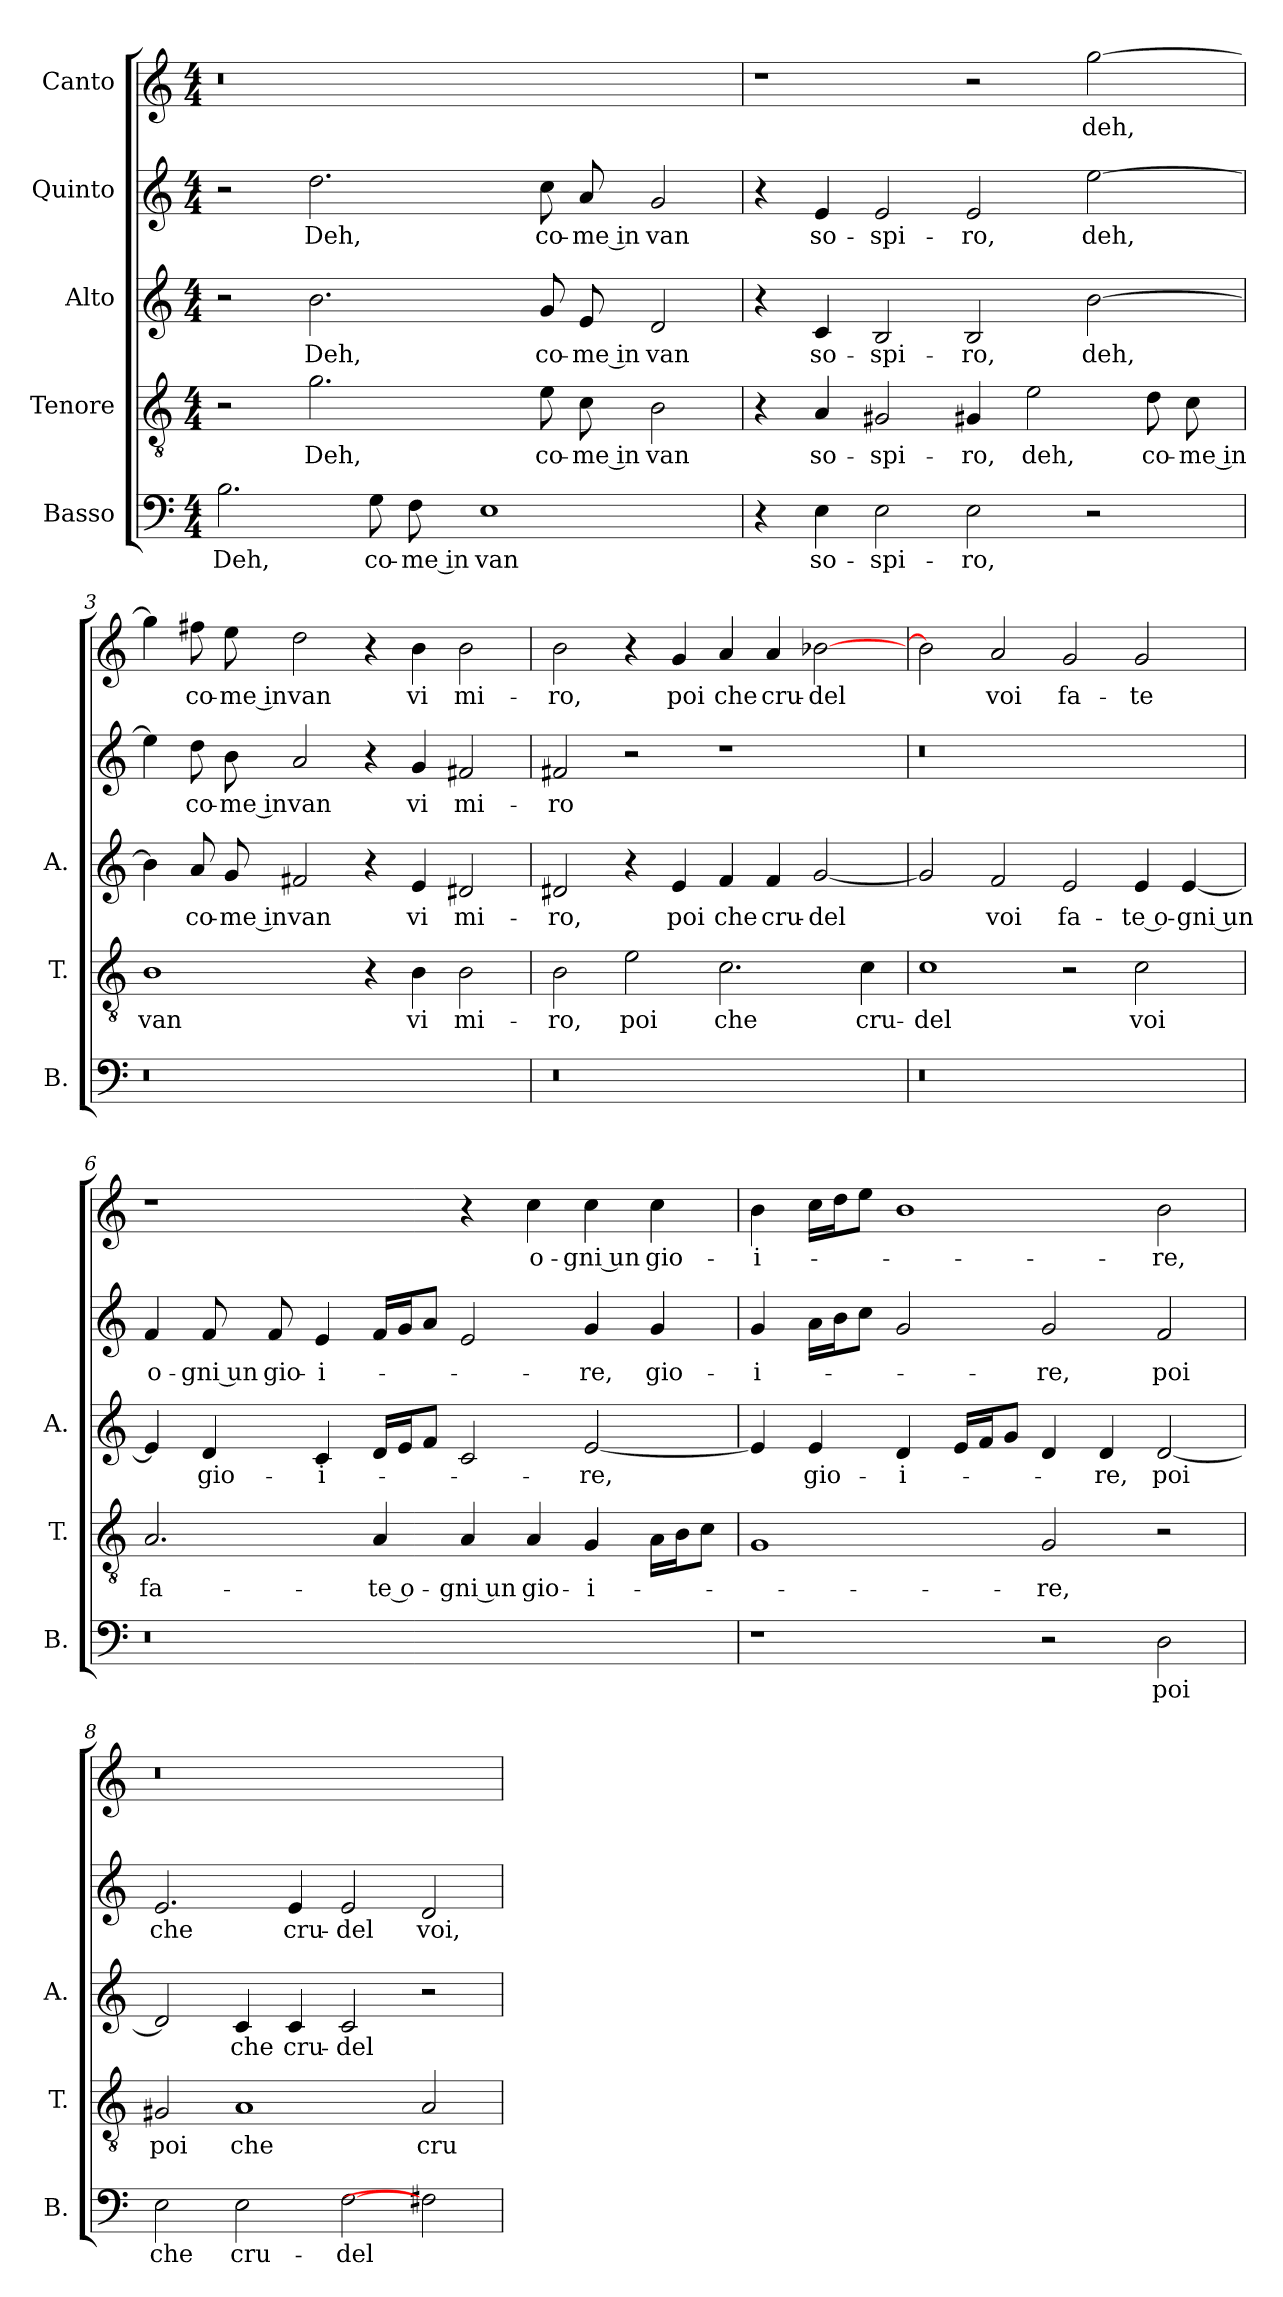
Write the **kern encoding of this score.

**kern	**text	**kern	**text	**kern	**text	**kern	**text	**kern	**text
*part5	*part5	*part4	*part4	*part3	*part3	*part2	*part2	*part1	*part1
*staff5	*staff5	*staff4	*staff4	*staff3	*staff3	*staff2	*staff2	*staff1	*staff1
*I"Basso	*	*I"Tenore	*	*I"Alto	*	*I"Quinto	*	*I"Canto	*
*I'B.	*	*I'T.	*	*I'A.	*	*	*	*	*
*clefF4	*	*clefGv2	*	*clefG2	*	*clefG2	*	*clefG2	*
*k[]	*	*k[]	*	*k[]	*	*k[]	*	*k[]	*
*C:	*	*C:	*	*C:	*	*C:	*	*C:	*
*M4/4	*	*M4/4	*	*M4/4	*	*M4/4	*	*M4/4	*
=1	=1	=1	=1	=1	=1	=1	=1	=1	=1
!	!	!	!	!	!	!	!	!LO:N:vis=0	!
2.B\	Deh,	2r	.	2r	.	2r	.	1r	.
.	.	2.g\	Deh,	2.b\	Deh,	2.dd\	Deh,	.	.
8G\	co-	.	.	.	.	.	.	.	.
8F\	-me in	.	.	.	.	.	.	.	.
1E\	van	.	.	.	.	.	.	1ryy	.
.	.	8e\	co-	8g/	co-	8cc\	co-	.	.
.	.	8c\	-me in	8e/	-me in	8a/	-me in	.	.
.	.	2B\	van	2d/	van	2g/	van	.	.
=2	=2	=2	=2	=2	=2	=2	=2	=2	=2
4r	.	4r	.	4r	.	4r	.	1r	.
4E\	so-	4A/	so-	4c/	so-	4e/	so-	.	.
2E\	-spi-	2G#X/	-spi-	2B/	-spi-	2e/	-spi-	.	.
2E\	-ro,	4G#X/	-ro,	2B/	-ro,	2e/	-ro,	2r	.
.	.	2e\	deh,	.	.	.	.	.	.
2r	.	.	.	[2b\	deh,	[2ee\	deh,	[2gg\	deh,
.	.	8d\	co-	.	.	.	.	.	.
.	.	8c\	-me in	.	.	.	.	.	.
=3	=3	=3	=3	=3	=3	=3	=3	=3	=3
!LO:N:vis=0	!	!	!	!	!	!	!	!	!
1r	.	1B\	van	4b\]	.	4ee\]	.	4gg\]	.
.	.	.	.	8a/	co-	8dd\	co-	8ff#X\	co-
.	.	.	.	8g/	-me in	8b\	-me in	8ee\	-me in
.	.	.	.	2f#X/	van	2a/	van	2dd\	van
1ryy	.	4r	.	4r	.	4r	.	4r	.
.	.	4B\	vi	4e/	vi	4g/	vi	4b\	vi
.	.	2B\	mi-	2d#X/	mi-	2f#X/	mi-	2b\	mi-
=4	=4	=4	=4	=4	=4	=4	=4	=4	=4
!LO:N:vis=0	!	!	!	!	!	!	!	!	!
1r	.	2B\	-ro,	2d#X/	-ro,	2f#X/	-ro	2b\	-ro,
.	.	2e\	poi	4r	.	2r	.	4r	.
.	.	.	.	4e/	poi	.	.	4g/	poi
1ryy	.	2.c\	che	4f/	che	1r	.	4a/	che
.	.	.	.	4f/	cru-	.	.	4a/	cru-
.	.	.	.	[2g/	-del	.	.	[2b-X\	-del
.	.	4c\	cru-	.	.	.	.	.	.
=5	=5	=5	=5	=5	=5	=5	=5	=5	=5
!LO:N:vis=0	!	!	!	!	!	!LO:N:vis=0	!	!	!
1r	.	1c\	-del	2g/]	.	1r	.	2bn\]	.
.	.	.	.	2f/	voi	.	.	2a/	voi
1ryy	.	2r	.	2e/	fa-	1ryy	.	2g/	fa-
.	.	2c\	voi	4e/	-te o-	.	.	2g/	-te
.	.	.	.	[4e/	-gni un	.	.	.	.
=6	=6	=6	=6	=6	=6	=6	=6	=6	=6
!LO:N:vis=0	!	!	!	!	!	!	!	!	!
1r	.	2.A/	fa-	4e/]	.	4f/	o-	1r	.
.	.	.	.	4d/	gio-	8f/	-gni un	.	.
.	.	.	.	.	.	8f/	gio-	.	.
.	.	.	.	4c/	-i-	4e/	-i-	.	.
.	.	4A/	-te o-	16d/LL	.	16f/LL	.	.	.
.	.	.	.	16e/J	.	16g/J	.	.	.
.	.	.	.	8f/J	.	8a/J	.	.	.
1ryy	.	4A/	-gni un	2c/	.	2e/	.	4r	.
.	.	4A/	gio-	.	.	.	.	4cc\	o-
.	.	4G/	-i-	[2e/	-re,	4g/	-re,	4cc\	-gni un
.	.	16A\LL	.	.	.	4g/	gio-	4cc\	gio-
.	.	16B\J	.	.	.	.	.	.	.
.	.	8c\J	.	.	.	.	.	.	.
=7	=7	=7	=7	=7	=7	=7	=7	=7	=7
1r	.	1G/	.	4e/]	.	4g/	-i-	4b\	-i-
.	.	.	.	4e/	gio-	16a\LL	.	16cc\LL	.
.	.	.	.	.	.	16b\J	.	16dd\J	.
.	.	.	.	.	.	8cc\J	.	8ee\J	.
.	.	.	.	4d/	-i-	2g/	.	1b\	.
.	.	.	.	16e/LL	.	.	.	.	.
.	.	.	.	16f/J	.	.	.	.	.
.	.	.	.	8g/J	.	.	.	.	.
2r	.	2G/	-re,	4d/	.	2g/	-re,	.	.
.	.	.	.	4d/	-re,	.	.	.	.
2D\	poi	2r	.	[2d/	poi	2f/	poi	2b\	-re,
=8	=8	=8	=8	=8	=8	=8	=8	=8	=8
!	!	!	!	!	!	!	!	!LO:N:vis=0	!
2E\	che	2G#X/	poi	2d/]	.	2.e/	che	1r	.
2E\	cru-	1A/	che	4c/	che	.	.	.	.
.	.	.	.	4c/	cru-	4e/	cru-	.	.
[2F\	-del	.	.	2c/	-del	2e/	-del	1ryy	.
2F#X\]	.	2A/	cru-	2r	.	2d/	voi,	.	.
=	=	=	=	=	=	=	=	=	=
*-	*-	*-	*-	*-	*-	*-	*-	*-	*-
